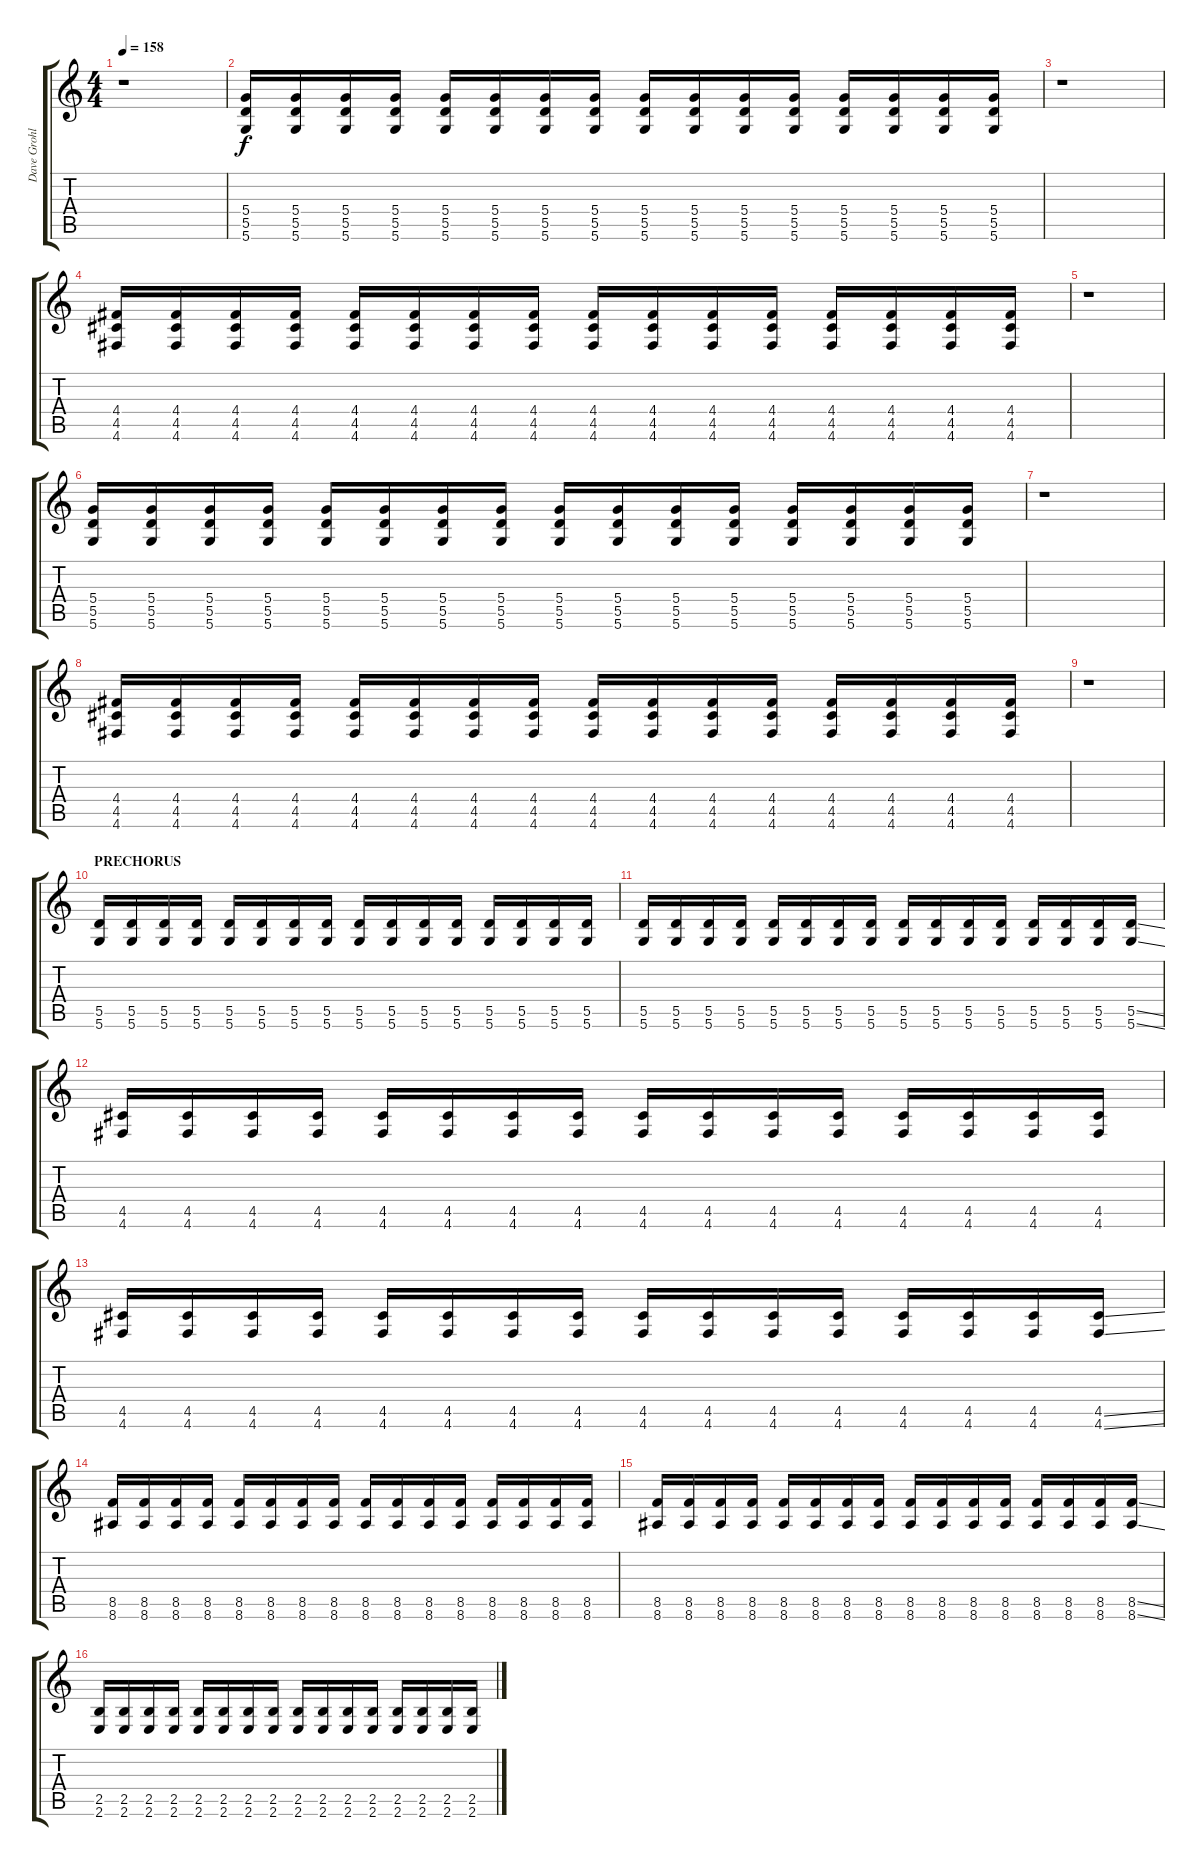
\track ("Dave Grohl (Guitar)" "Dave Grohl") {instrument distortionguitar}
\staff {score tabs}
\tuning (E4 B3 G3 D3 A2 D2) {hide}
\ts (4 4)
\tempo 158
\clef g2
\ks c
r.1{dy f} |
(5.4 5.5 5.6).16 (5.4 5.5 5.6).16 (5.4 5.5 5.6).16 (5.4 5.5 5.6).16 (5.4 5.5 5.6).16 (5.4 5.5 5.6).16 (5.4 5.5 5.6).16 (5.4 5.5 5.6).16 (5.4 5.5 5.6).16 (5.4 5.5 5.6).16 (5.4 5.5 5.6).16 (5.4 5.5 5.6).16 (5.4 5.5 5.6).16 (5.4 5.5 5.6).16 (5.4 5.5 5.6).16 (5.4 5.5 5.6).16 |
r.1 |
(4.4 4.5 4.6).16 (4.4 4.5 4.6).16 (4.4 4.5 4.6).16 (4.4 4.5 4.6).16 (4.4 4.5 4.6).16 (4.4 4.5 4.6).16 (4.4 4.5 4.6).16 (4.4 4.5 4.6).16 (4.4 4.5 4.6).16 (4.4 4.5 4.6).16 (4.4 4.5 4.6).16 (4.4 4.5 4.6).16 (4.4 4.5 4.6).16 (4.4 4.5 4.6).16 (4.4 4.5 4.6).16 (4.4 4.5 4.6).16 |
r.1 |
(5.4 5.5 5.6).16 (5.4 5.5 5.6).16 (5.4 5.5 5.6).16 (5.4 5.5 5.6).16 (5.4 5.5 5.6).16 (5.4 5.5 5.6).16 (5.4 5.5 5.6).16 (5.4 5.5 5.6).16 (5.4 5.5 5.6).16 (5.4 5.5 5.6).16 (5.4 5.5 5.6).16 (5.4 5.5 5.6).16 (5.4 5.5 5.6).16 (5.4 5.5 5.6).16 (5.4 5.5 5.6).16 (5.4 5.5 5.6).16 |
r.1 |
(4.4 4.5 4.6).16 (4.4 4.5 4.6).16 (4.4 4.5 4.6).16 (4.4 4.5 4.6).16 (4.4 4.5 4.6).16 (4.4 4.5 4.6).16 (4.4 4.5 4.6).16 (4.4 4.5 4.6).16 (4.4 4.5 4.6).16 (4.4 4.5 4.6).16 (4.4 4.5 4.6).16 (4.4 4.5 4.6).16 (4.4 4.5 4.6).16 (4.4 4.5 4.6).16 (4.4 4.5 4.6).16 (4.4 4.5 4.6).16 |
r.1 |
\section ("" "PRECHORUS")
(5.5 5.6).16 (5.5 5.6).16 (5.5 5.6).16 (5.5 5.6).16 (5.5 5.6).16 (5.5 5.6).16 (5.5 5.6).16 (5.5 5.6).16 (5.5 5.6).16 (5.5 5.6).16 (5.5 5.6).16 (5.5 5.6).16 (5.5 5.6).16 (5.5 5.6).16 (5.5 5.6).16 (5.5 5.6).16 |
(5.5 5.6).16 (5.5 5.6).16 (5.5 5.6).16 (5.5 5.6).16 (5.5 5.6).16 (5.5 5.6).16 (5.5 5.6).16 (5.5 5.6).16 (5.5 5.6).16 (5.5 5.6).16 (5.5 5.6).16 (5.5 5.6).16 (5.5 5.6).16 (5.5 5.6).16 (5.5 5.6).16 (5.5{ss} 5.6{ss}).16 |
(4.5 4.6).16 (4.5 4.6).16 (4.5 4.6).16 (4.5 4.6).16 (4.5 4.6).16 (4.5 4.6).16 (4.5 4.6).16 (4.5 4.6).16 (4.5 4.6).16 (4.5 4.6).16 (4.5 4.6).16 (4.5 4.6).16 (4.5 4.6).16 (4.5 4.6).16 (4.5 4.6).16 (4.5 4.6).16 |
(4.5 4.6).16 (4.5 4.6).16 (4.5 4.6).16 (4.5 4.6).16 (4.5 4.6).16 (4.5 4.6).16 (4.5 4.6).16 (4.5 4.6).16 (4.5 4.6).16 (4.5 4.6).16 (4.5 4.6).16 (4.5 4.6).16 (4.5 4.6).16 (4.5 4.6).16 (4.5 4.6).16 (4.5{ss} 4.6{ss}).16 |
(8.5 8.6).16 (8.5 8.6).16 (8.5 8.6).16 (8.5 8.6).16 (8.5 8.6).16 (8.5 8.6).16 (8.5 8.6).16 (8.5 8.6).16 (8.5 8.6).16 (8.5 8.6).16 (8.5 8.6).16 (8.5 8.6).16 (8.5 8.6).16 (8.5 8.6).16 (8.5 8.6).16 (8.5 8.6).16 |
(8.5 8.6).16 (8.5 8.6).16 (8.5 8.6).16 (8.5 8.6).16 (8.5 8.6).16 (8.5 8.6).16 (8.5 8.6).16 (8.5 8.6).16 (8.5 8.6).16 (8.5 8.6).16 (8.5 8.6).16 (8.5 8.6).16 (8.5 8.6).16 (8.5 8.6).16 (8.5 8.6).16 (8.5{ss} 8.6{ss}).16 |
(2.5 2.6).16 (2.5 2.6).16 (2.5 2.6).16 (2.5 2.6).16 (2.5 2.6).16 (2.5 2.6).16 (2.5 2.6).16 (2.5 2.6).16 (2.5 2.6).16 (2.5 2.6).16 (2.5 2.6).16 (2.5 2.6).16 (2.5 2.6).16 (2.5 2.6).16 (2.5 2.6).16 (2.5 2.6).16
